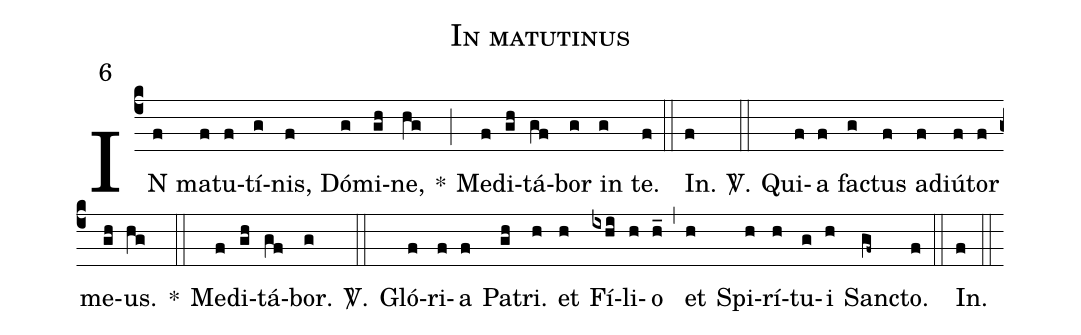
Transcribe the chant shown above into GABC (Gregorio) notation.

name: In matutinus;
mode: 6;
%%
(c4)
IN(f) ma(f)tu(f)tí(g)nis,(f) Dó(g)mi(gh)ne,(hg) *(;)
Me(f)di(gh)tá(gf)bor(g) in(g) te.(f) (::)
In.(f) <sp>V/</sp>.(::)
Qui(f)a(f) fac(g)tus(f) ad(f)iú(f)tor(f) me(gh)us.(hg) *(::)
Me(f)di(gh)tá(gf)bor.(g) <sp>V/</sp>.(::)
Gló(f)ri(f)a(f) Pa(gh)tri.(h) et(h) Fí(ixhi)li(h)o(h_) (,)
et(h) Spi(h)rí(h)tu(g)i(h) San(gf~)cto.(f) (::)
In.(f) (::)
